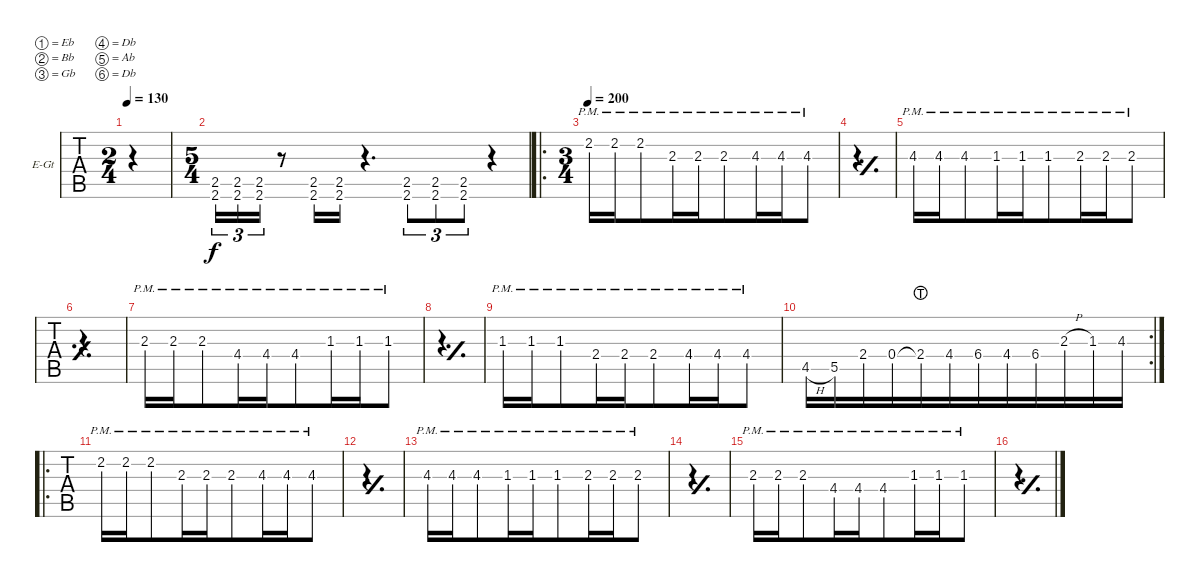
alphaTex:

\defaultSystemsLayout 4
\bracketExtendMode groupsimilarinstruments
\firstSystemTrackNameOrientation horizontal
\otherSystemsTrackNameOrientation horizontal
\track ("Guitar 1" "E-Gt") {instrument distortionguitar}
\staff {tabs}
\tuning (Eb4 Bb3 Gb3 Db3 Ab2 Db2)
\ts (2 4)
\beaming (8 4)
\tempo 130
\clef g2
\ks c
|
\ts (5 4)
(2.6 2.5).16{tu (3 2)} (2.5 2.6).16{tu (3 2)} (2.5 2.6).16{tu (3 2)} r.8 (2.5 2.6).16 (2.6 2.5).16 r.4{d} (2.6 2.5).8{tu (3 2)} (2.5 2.6).8{tu (3 2)} (2.6 2.5).8{tu (3 2)} r.4 |
\ro
\ts (3 4)
\tempo 200
2.2{pm}.16 2.2{pm}.16 2.2{pm}.8 2.3{pm}.16 2.3{pm}.16 2.3{pm}.8 4.3{pm}.16 4.3{pm}.16 4.3{pm}.8 |
\simile simple
|
\simile none
4.3{pm}.16 4.3{pm}.16 4.3{pm}.8 1.3{pm}.16 1.3{pm}.16 1.3{pm}.8 2.3{pm}.16 2.3{pm}.16 2.3{pm}.8 |
\simile simple
|
\simile none
2.3{pm}.16 2.3{pm}.16 2.3{pm}.8 4.4{pm}.16 4.4{pm}.16 4.4{pm}.8 1.3{pm}.16 1.3{pm}.16 1.3{pm}.8 |
\simile simple
|
\simile none
1.3{pm}.16 1.3{pm}.16 1.3{pm}.8 2.4{pm}.16 2.4{pm}.16 2.4{pm}.8 4.4{pm}.16 4.4{pm}.16 4.4{pm}.8 |
\rc 2
4.5{h}.16 5.5.16 2.4.16 0.4.16 2.4{lht}.16 4.4.16 6.4.16 4.4.16 6.4.16 2.3{h}.16 1.3.16 4.3.16 |
\ro
2.2{pm}.16 2.2{pm}.16 2.2{pm}.8 2.3{pm}.16 2.3{pm}.16 2.3{pm}.8 4.3{pm}.16 4.3{pm}.16 4.3{pm}.8 |
\simile simple
|
\simile none
4.3{pm}.16 4.3{pm}.16 4.3{pm}.8 1.3{pm}.16 1.3{pm}.16 1.3{pm}.8 2.3{pm}.16 2.3{pm}.16 2.3{pm}.8 |
\simile simple
|
\simile none
2.3{pm}.16 2.3{pm}.16 2.3{pm}.8 4.4{pm}.16 4.4{pm}.16 4.4{pm}.8 1.3{pm}.16 1.3{pm}.16 1.3{pm}.8 |
\simile simple
